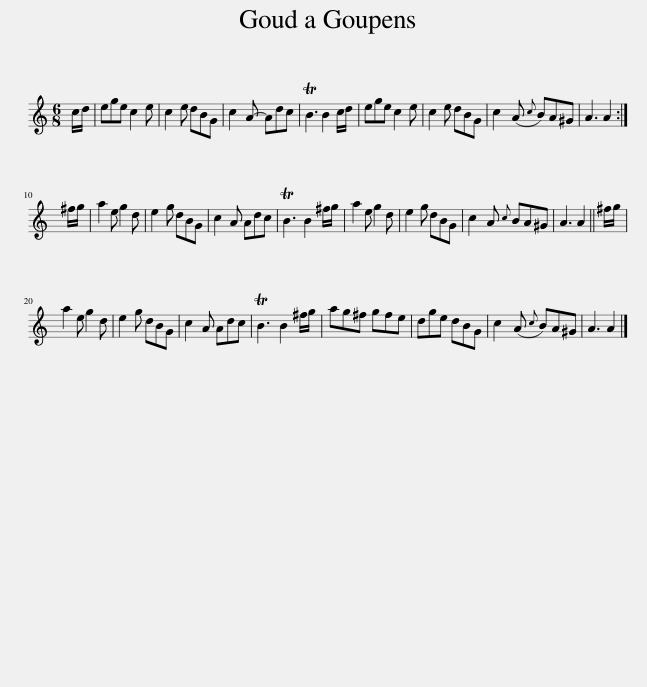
X:1
L:1/8
M:6/8
I:linebreak $
K:C
V:1 treble
V:1
 c/d/ | ege c2 e | c2 e dBG | c2 A- Adc | TB3 B2 c/d/ | %5
 ege c2 e | c2 e dBG | c2 (A{c} B)A^G | A3 A2 :|$ ^f/g/ | %10
 a2 e g2 d | e2 g dBG | c2 A Adc | TB3 B2 ^f/g/ | a2 e g2 d | %15
 e2 g dBG | c2 A{c} BA^G | A3 A2 || ^f/g/ |$ a2 e g2 d | %20
 e2 g dBG | c2 A Adc | TB3 B2 ^f/g/ | ag^f gfe | dge dBG | %25
 c2 (A{c} B)A^G | A3 A2 |] %27
